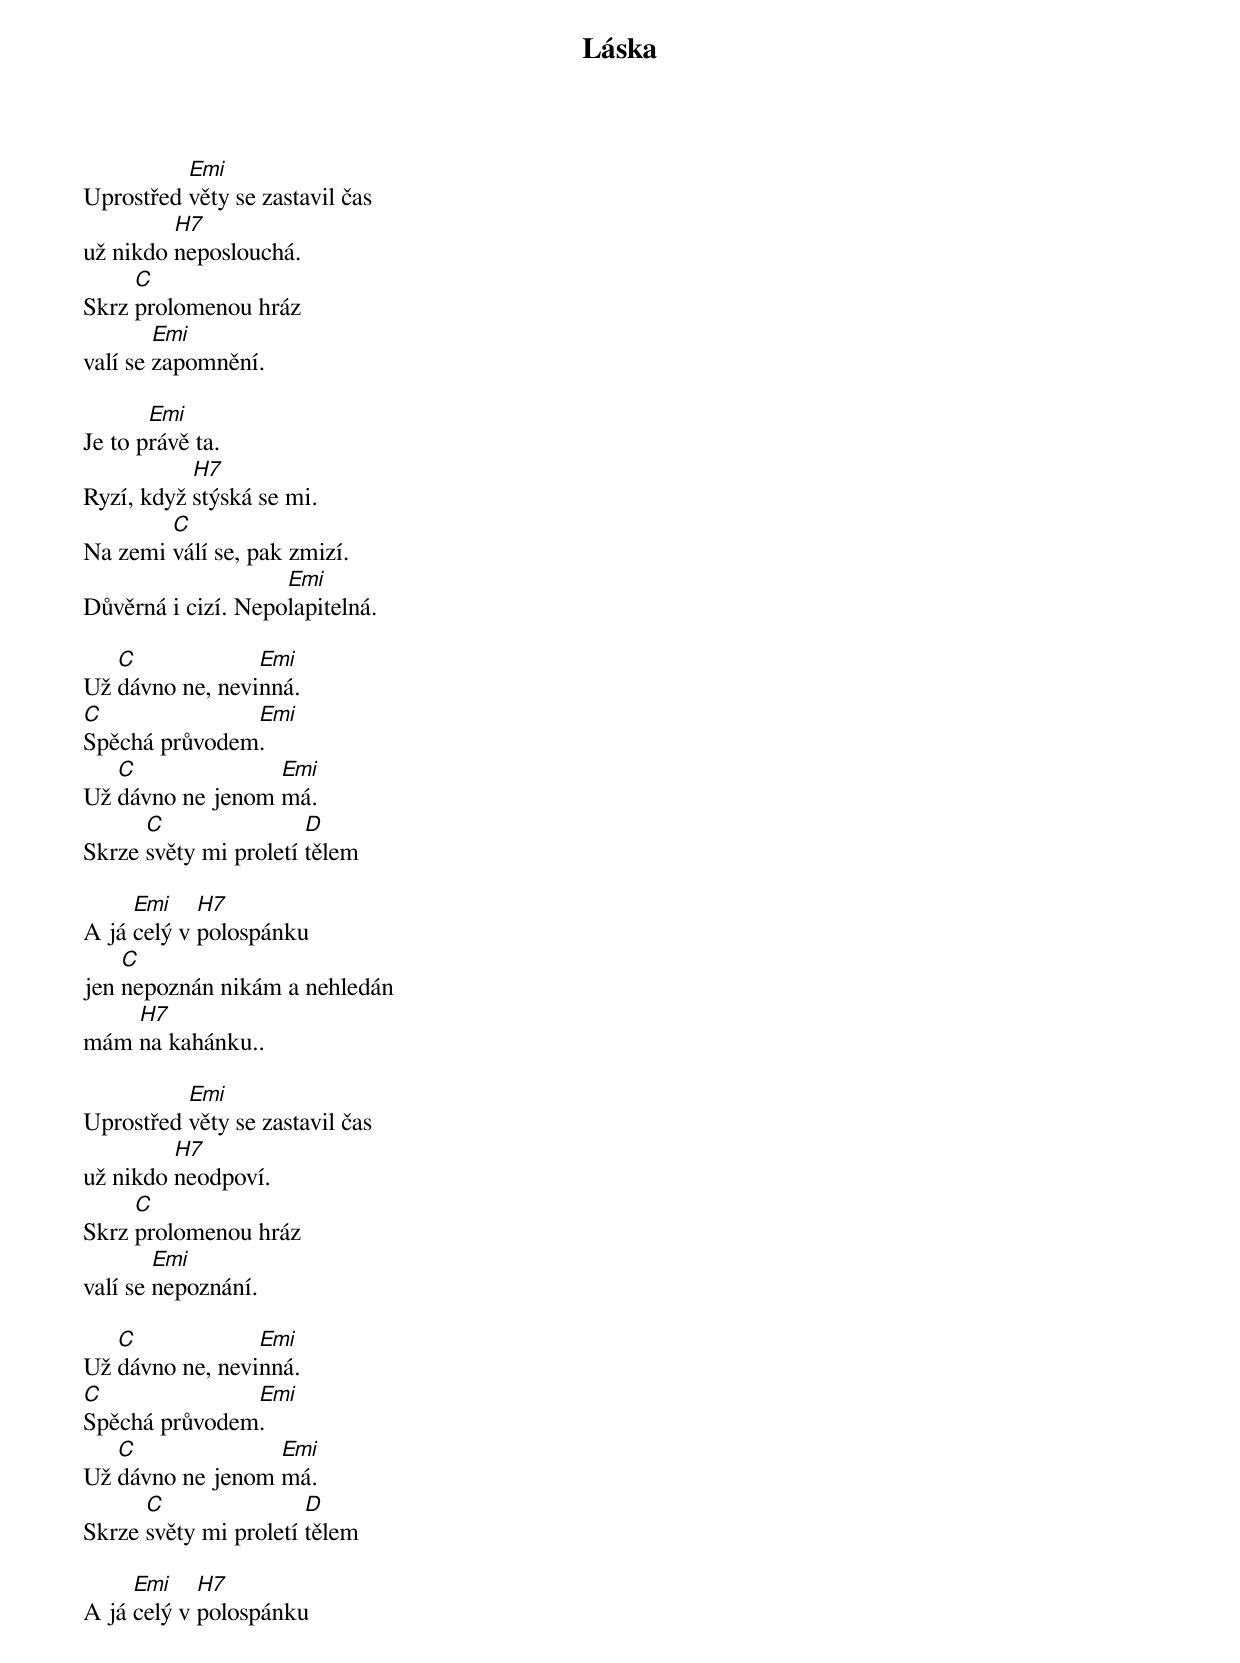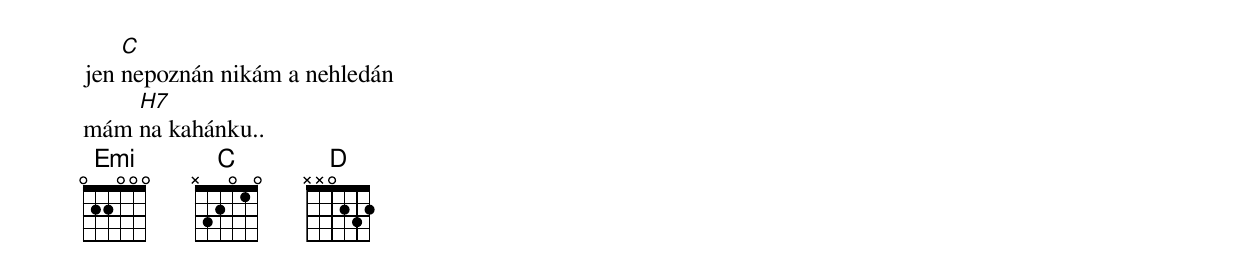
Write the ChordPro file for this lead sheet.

{title: Láska}
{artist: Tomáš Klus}
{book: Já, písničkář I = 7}

Uprostřed [Emi]věty se zastavil čas
už nikdo [H7]neposlouchá.
Skrz [C]prolomenou hráz
valí se [Emi]zapomnění.

Je to p[Emi]rávě ta.
Ryzí, když [H7]stýská se mi.
Na zemi [C]válí se, pak zmizí.
Důvěrná i cizí. Nepo[Emi]lapitelná.

Už [C]dávno ne, nevi[Emi]nná.
[C]Spěchá průvodem[Emi].
Už [C]dávno ne jenom [Emi]má.
Skrze [C]světy mi proletí [D]tělem

A já [Emi]celý v [H7]polospánku
jen [C]nepoznán nikám a nehledán
mám [H7]na kahánku..

Uprostřed [Emi]věty se zastavil čas
už nikdo [H7]neodpoví.
Skrz [C]prolomenou hráz
valí se [Emi]nepoznání.

Už [C]dávno ne, nevi[Emi]nná.
[C]Spěchá průvodem[Emi].
Už [C]dávno ne jenom [Emi]má.
Skrze [C]světy mi proletí [D]tělem

A já [Emi]celý v [H7]polospánku
jen [C]nepoznán nikám a nehledán
mám [H7]na kahánku..
